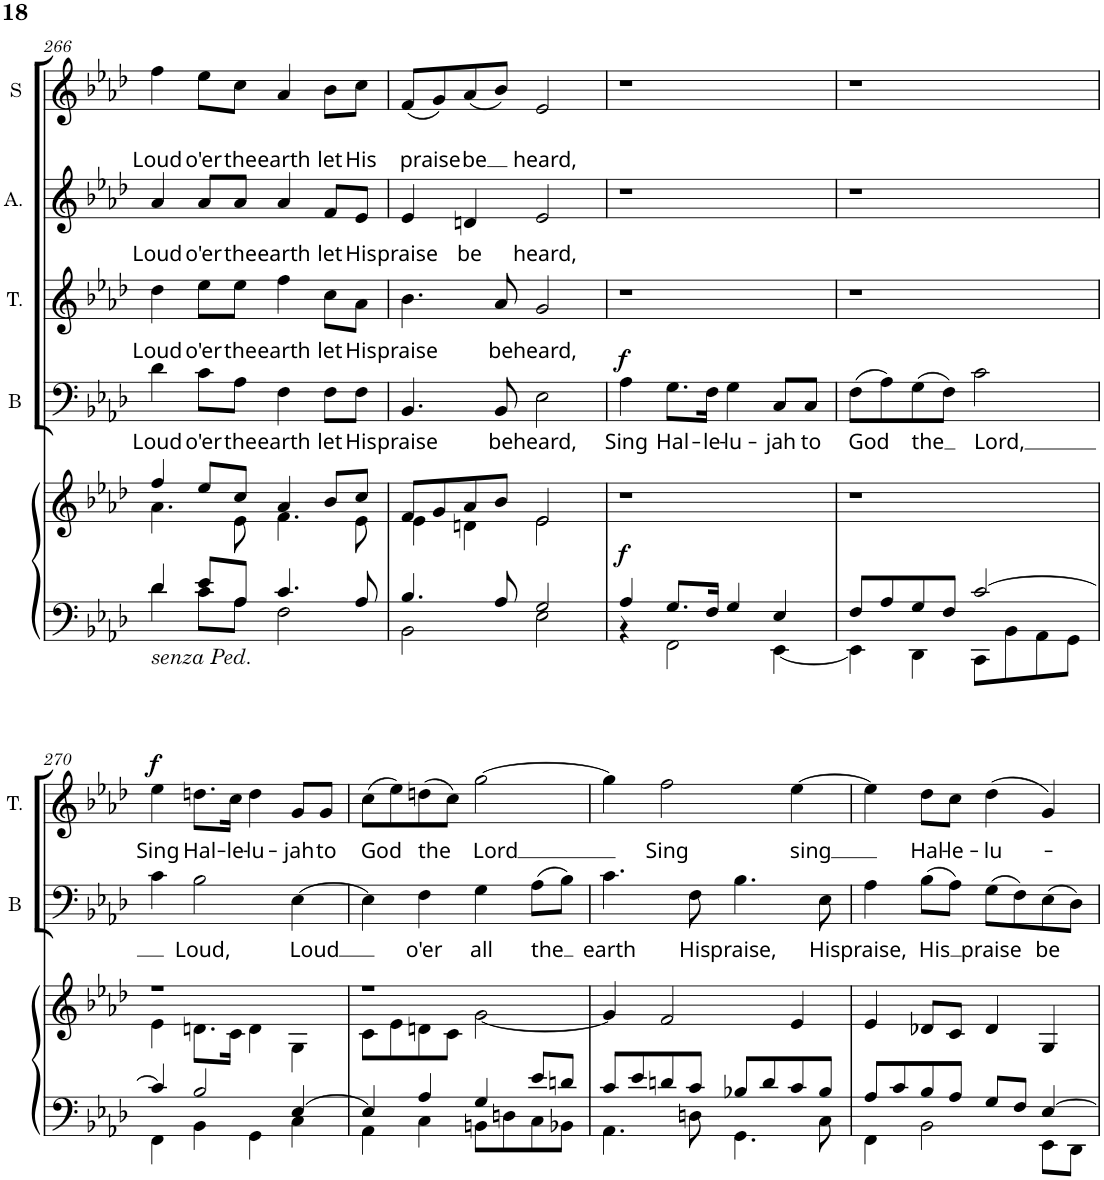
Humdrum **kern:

**kern	**kern	**dynam	**kern	**text	**dynam	**kern	**text	**dynam	**kern	**text	**kern	**text	**text
*part5	*part5	*part5	*part4	*part4	*part4	*part3	*part3	*part3	*part2	*part2	*part1	*part1	*part1
*staff6	*staff5	*staff5/6	*staff4	*staff4	*staff4	*staff3	*staff3	*staff3	*staff2	*staff2	*staff1	*staff1	*staff1
*I"Orgel	*	*	*I"Bas	*	*	*I"Tenor	*	*	*I"Alt	*	*I"Sopraan	*	*
*	*	*	*I'B	*	*	*I'T.	*	*	*I'A.	*	*I'S	*	*
!!LO:PB:g=z
*clefF4	*clefG2	*	*clefF4	*	*	*clefG2	*	*	*clefG2	*	*clefG2	*	*
*	*	*	*	*	*	*Trd7c12	*	*	*	*	*	*	*
*k[b-e-a-d-]	*k[b-e-a-d-]	*	*k[b-e-a-d-]	*	*	*k[b-e-a-d-]	*	*	*k[b-e-a-d-]	*	*k[b-e-a-d-]	*	*
*f:	*f:	*	*f:	*	*	*f:	*	*	*f:	*	*f:	*	*
*M4/4	*M4/4	*	*M4/4	*	*	*M4/4	*	*	*M4/4	*	*M4/4	*	*
=266	=266	=266	=266	=266	=266	=266	=266	=266	=266	=266	=266	=266	=266
*^	*^	*	*	*	*	*	*	*	*	*	*	*	*
!LO:TX:b:i:t=senza Ped.	!	!	!	!	!	!	!	!	!	!	!	!	!	!	!
!	!	!	!	!	!	!LO:LY:b	!	!	!LO:LY:b	!	!	!LO:LY:b	!	!	!LO:LY:b
4d-/	4d-\	4ff/	4.a-\	.	4d-\	Loud	.	4dd-\	Loud	.	4a-/	Loud	4ff\	.	Loud
!	!	!	!	!	!	!LO:LY:b	!	!	!LO:LY:b	!	!	!LO:LY:b	!	!	!LO:LY:b
8e-/L	8c\L	8ee-/L	.	.	8c\L	o'er	.	8ee-\L	o'er	.	8a-/L	o'er	8ee-\L	.	o'er
!	!	!	!	!	!	!LO:LY:b	!	!	!LO:LY:b	!	!	!LO:LY:b	!	!	!LO:LY:b
8A-/J	8A-\J	8cc/J	8e-\	.	8A-\J	the	.	8ee-\J	the	.	8a-/J	the	8cc\J	.	the
!	!	!	!	!	!	!LO:LY:b	!	!	!LO:LY:b	!	!	!LO:LY:b	!	!	!LO:LY:b
4.c/	2F\	4a-/	4.f\	.	4F\	earth	.	4ff\	earth	.	4a-/	earth	4a-/	.	earth
!	!	!	!	!	!	!LO:LY:b	!	!	!LO:LY:b	!	!	!LO:LY:b	!	!	!LO:LY:b
.	.	8b-/L	.	.	8F\L	let	.	8cc\L	let	.	8f/L	let	8b-\L	.	let
!	!	!	!	!	!	!LO:LY:b	!	!	!LO:LY:b	!	!	!LO:LY:b	!	!	!LO:LY:b
8A-/	.	8cc/J	8e-\	.	8F\J	His	.	8a-\J	His	.	8e-/J	His	8cc\J	.	His
=267	=267	=267	=267	=267	=267	=267	=267	=267	=267	=267	=267	=267	=267	=267	=267
!	!	!	!	!	!	!LO:LY:b	!	!	!LO:LY:b	!	!	!LO:LY:b	!	!	!LO:LY:b
4.B-/	2BB-\	8f/L	4e-\	.	4.BB-/	praise	.	4.b-\	praise	.	4e-/	praise	(<8f/L	.	praise
.	.	8g/	.	.	.	.	.	.	.	.	.	.	8g/)	.	.
!	!	!	!	!	!	!	!	!	!	!	!	!LO:LY:b	!	!	!LO:LY:b
.	.	8a-/	4dn\	.	.	.	.	.	.	.	4dn/	be	(<8a-/	.	be
!	!	!	!	!	!	!LO:LY:b	!	!	!LO:LY:b	!	!	!	!	!	!
8A-/	.	8b-/J	.	.	8BB-/	be	.	8a-/	be	.	.	.	8b-/J)	.	.
!	!	!	!	!	!	!LO:LY:b	!	!	!LO:LY:b	!	!	!LO:LY:b	!	!	!LO:LY:b
2G/	2E-\	2e-/	2e-\	.	2E-\	heard,	.	2g/	heard,	.	2e-/	heard,	2e-/	.	heard,
=268	=268	=268	=268	=268	=268	=268	=268	=268	=268	=268	=268	=268	=268	=268	=268
!	!	!	!	!LO:DY:a=2	!	!LO:LY:b	!LO:DY:a	!	!	!	!	!	!	!	!
*	*	*v	*v	*	*	*	*	*	*	*	*	*	*	*	*
4A-/	4r	1r	f	4A-\	Sing	f	1r	.	.	1r	.	1r	.	.
!	!	!	!	!	!LO:LY:b	!	!	!	!	!	!	!	!	!
8.G/L	2FF\	.	.	8.G\L	Hal-	.	.	.	.	.	.	.	.	.
!	!	!	!	!	!LO:LY:b	!	!	!	!	!	!	!	!	!
16F/Jk	.	.	.	16F\Jk	-le-	.	.	.	.	.	.	.	.	.
!	!	!	!	!	!LO:LY:b	!	!	!	!	!	!	!	!	!
4G/	.	.	.	4G\	-lu-	.	.	.	.	.	.	.	.	.
!	!	!	!	!	!LO:LY:b	!	!	!	!	!	!	!	!	!
4E-/	[4EE-\	.	.	8C/L	-jah	.	.	.	.	.	.	.	.	.
!	!	!	!	!	!LO:LY:b	!	!	!	!	!	!	!	!	!
.	.	.	.	8C/J	to	.	.	.	.	.	.	.	.	.
=269	=269	=269	=269	=269	=269	=269	=269	=269	=269	=269	=269	=269	=269	=269
!	!	!	!	!	!LO:LY:b	!	!	!	!	!	!	!	!	!
8F/L	4EE-\]	1r	.	(>8F\L	God	.	1r	.	.	1r	.	1r	.	.
8A-/	.	.	.	8A-\)	.	.	.	.	.	.	.	.	.	.
!	!	!	!	!	!LO:LY:b	!	!	!	!	!	!	!	!	!
8G/	4DD-\	.	.	(>8G\	the	.	.	.	.	.	.	.	.	.
8F/J	.	.	.	8F\J)	.	.	.	.	.	.	.	.	.	.
!	!	!	!	!	!LO:LY:b	!	!	!	!	!	!	!	!	!
[2c/	8CC\L	.	.	2c\	Lord,	.	.	.	.	.	.	.	.	.
.	8BB-\	.	.	.	.	.	.	.	.	.	.	.	.	.
.	8AA-\	.	.	.	.	.	.	.	.	.	.	.	.	.
.	8GG\J	.	.	.	.	.	.	.	.	.	.	.	.	.
!!LO:LB:g=z
=270	=270	=270	=270	=270	=270	=270	=270	=270	=270	=270	=270	=270	=270	=270
*	*	*^	*	*	*	*	*	*	*	*	*	*	*	*
!	!	!	!	!	!	!	!	!	!LO:LY:b	!LO:DY:a	!	!	!	!	!
4c/]	4FF\	1r	4e-\	.	4c\	.	.	4ee-\	Sing	f	1r	.	1r	.	.
!	!	!	!	!	!	!LO:LY:b	!	!	!LO:LY:b	!	!	!	!	!	!
2B-/	4BB-\	.	8.dn\L	.	2B-\	Loud,	.	8.ddn\L	Hal-	.	.	.	.	.	.
!	!	!	!	!	!	!	!	!	!LO:LY:b	!	!	!	!	!	!
.	.	.	16c\Jk	.	.	.	.	16cc\Jk	-le-	.	.	.	.	.	.
!	!	!	!	!	!	!	!	!	!LO:LY:b	!	!	!	!	!	!
.	4GG\	.	4d\	.	.	.	.	4dd\	-lu-	.	.	.	.	.	.
!	!	!	!	!	!	!LO:LY:b	!	!	!LO:LY:b	!	!	!	!	!	!
[4E-/	4C\	.	4G\	.	[4E-\	Loud	.	8g/L	-jah	.	.	.	.	.	.
!	!	!	!	!	!	!	!	!	!LO:LY:b	!	!	!	!	!	!
.	.	.	.	.	.	.	.	8g/J	to	.	.	.	.	.	.
=271	=271	=271	=271	=271	=271	=271	=271	=271	=271	=271	=271	=271	=271	=271	=271
!	!	!	!	!	!	!	!	!	!LO:LY:b	!	!	!	!	!	!
4E-/]	4AA-\	1r	8c\L	.	4E-\]	.	.	(>8cc\L	God	.	1r	.	1r	.	.
.	.	.	8e-\	.	.	.	.	8ee-\)	.	.	.	.	.	.	.
!	!	!	!	!	!	!LO:LY:b	!	!	!LO:LY:b	!	!	!	!	!	!
4A-/	4C\	.	8dn\	.	4F\	o'er	.	(>8ddn\	the	.	.	.	.	.	.
.	.	.	8c\J	.	.	.	.	8cc\J)	.	.	.	.	.	.	.
!	!	!	!	!	!	!LO:LY:b	!	!	!LO:LY:b	!	!	!	!	!	!
4G/	8BBn\L	.	[2g\	.	4G\	all	.	[2gg\	Lord	.	.	.	.	.	.
.	8Dn\	.	.	.	.	.	.	.	.	.	.	.	.	.	.
!	!	!	!	!	!	!LO:LY:b	!	!	!	!	!	!	!	!	!
8e-/L	8C\	.	.	.	(>8A-\L	the	.	.	.	.	.	.	.	.	.
8dn/J	8BB-X\J	.	.	.	8B-\J)	.	.	.	.	.	.	.	.	.	.
*	*	*v	*v	*	*	*	*	*	*	*	*	*	*	*	*
=272	=272	=272	=272	=272	=272	=272	=272	=272	=272	=272	=272	=272	=272	=272
!	!	!	!	!	!LO:LY:b	!	!	!	!	!	!	!	!	!
8c/L	4.AA-\	4g/]	.	4.c\	earth	.	4gg\]	.	.	1r	.	1r	.	.
8e-/	.	.	.	.	.	.	.	.	.	.	.	.	.	.
!	!	!	!	!	!	!	!	!LO:LY:b	!	!	!	!	!	!
8dn/	.	2f/	.	.	.	.	2ff\	Sing	.	.	.	.	.	.
!	!	!	!	!	!LO:LY:b	!	!	!	!	!	!	!	!	!
8c/J	8Dn\	.	.	8F\	His	.	.	.	.	.	.	.	.	.
!	!	!	!	!	!LO:LY:b	!	!	!	!	!	!	!	!	!
8B-X/L	4.GG\	.	.	4.B-\	praise,	.	.	.	.	.	.	.	.	.
8d/	.	.	.	.	.	.	.	.	.	.	.	.	.	.
!	!	!	!	!	!	!	!	!LO:LY:b	!	!	!	!	!	!
8c/	.	4e-/	.	.	.	.	[4ee-\	sing	.	.	.	.	.	.
!	!	!	!	!	!LO:LY:b	!	!	!	!	!	!	!	!	!
8B-/J	8C\	.	.	8E-\	His	.	.	.	.	.	.	.	.	.
=273	=273	=273	=273	=273	=273	=273	=273	=273	=273	=273	=273	=273	=273	=273
!	!	!	!	!	!LO:LY:b	!	!	!	!	!	!	!	!	!
8A-/L	4FF\	4e-/	.	4A-\	praise,	.	4ee-\]	.	.	1r	.	1r	.	.
8c/	.	.	.	.	.	.	.	.	.	.	.	.	.	.
!	!	!	!	!	!LO:LY:b	!	!	!LO:LY:b	!	!	!	!	!	!
8B-/	2BB-\	8d-X/L	.	(>8B-\L	His	.	8dd-\L	Hal-	.	.	.	.	.	.
!	!	!	!	!	!	!	!	!LO:LY:b	!	!	!	!	!	!
8A-/J	.	8c/J	.	8A-\J)	.	.	8cc\J	-le-	.	.	.	.	.	.
!	!	!	!	!	!LO:LY:b	!	!	!LO:LY:b	!	!	!	!	!	!
8G/L	.	4d-/	.	(>8G\L	praise	.	(>4dd-\	-lu-	.	.	.	.	.	.
8F/J	.	.	.	8F\)	.	.	.	.	.	.	.	.	.	.
!	!	!	!	!	!LO:LY:b	!	!	!	!	!	!	!	!	!
[4E-/	8EE-\L	4G/	.	(>8E-\	be	.	4g/)	.	.	.	.	.	.	.
.	8DD-\J	.	.	8D-\J)	.	.	.	.	.	.	.	.	.	.
*v	*v	*	*	*	*	*	*	*	*	*	*	*	*	*
=	=	=	=	=	=	=	=	=	=	=	=	=	=
*-	*-	*-	*-	*-	*-	*-	*-	*-	*-	*-	*-	*-	*-
